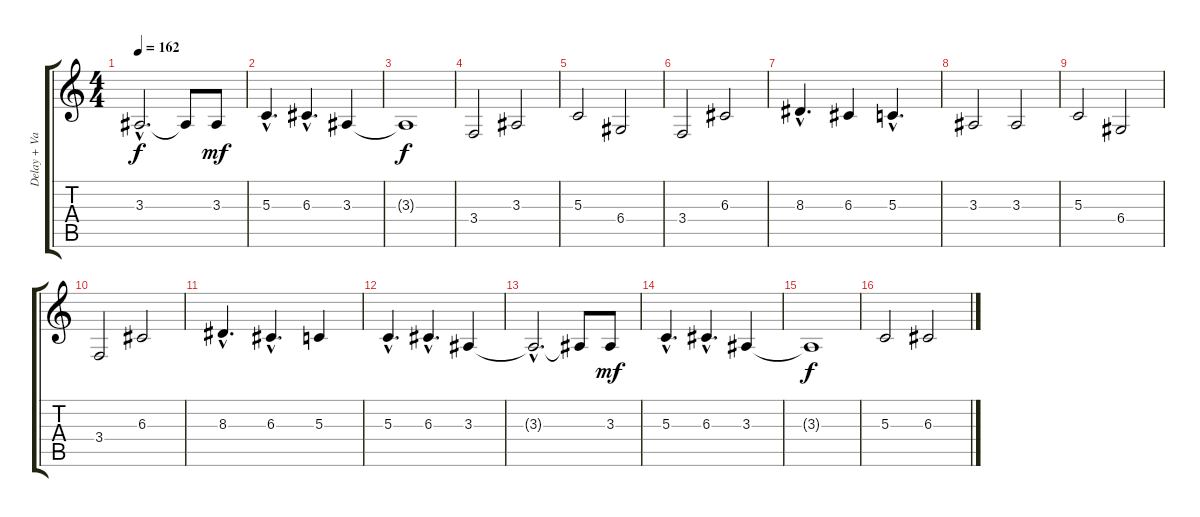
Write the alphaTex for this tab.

\track ("Delay + Various" "Delay + Va") {instrument pad8sweep}
\staff {score tabs}
\tuning (E4 B3 G3 D3 A2 E2) {hide}
\ts (4 4)
\tempo 162
\clef g2
\ks c
3.3{hac t}.2{d dy f} 3.3{t}.8 3.3.8{dy mf} |
5.3{hac}.4{d} 6.3{hac}.4{d} 3.3.4 |
3.3{t}.1{dy f} |
3.4.2 3.3.2 |
5.3.2 6.4.2 |
3.4.2 6.3.2 |
8.3{hac}.4{d} 6.3.4 5.3{hac}.4{d} |
3.3.2 3.3.2 |
5.3.2 6.4.2 |
3.4.2 6.3.2 |
8.3{hac}.4{d} 6.3{hac}.4{d} 5.3.4 |
\section ("" "")
5.3{hac}.4{d} 6.3{hac}.4{d} 3.3.4 |
3.3{hac t}.2{d} 3.3{t}.8 3.3.8{dy mf} |
5.3{hac}.4{d} 6.3{hac}.4{d} 3.3.4 |
3.3{t}.1{dy f} |
5.3.2 6.3.2
